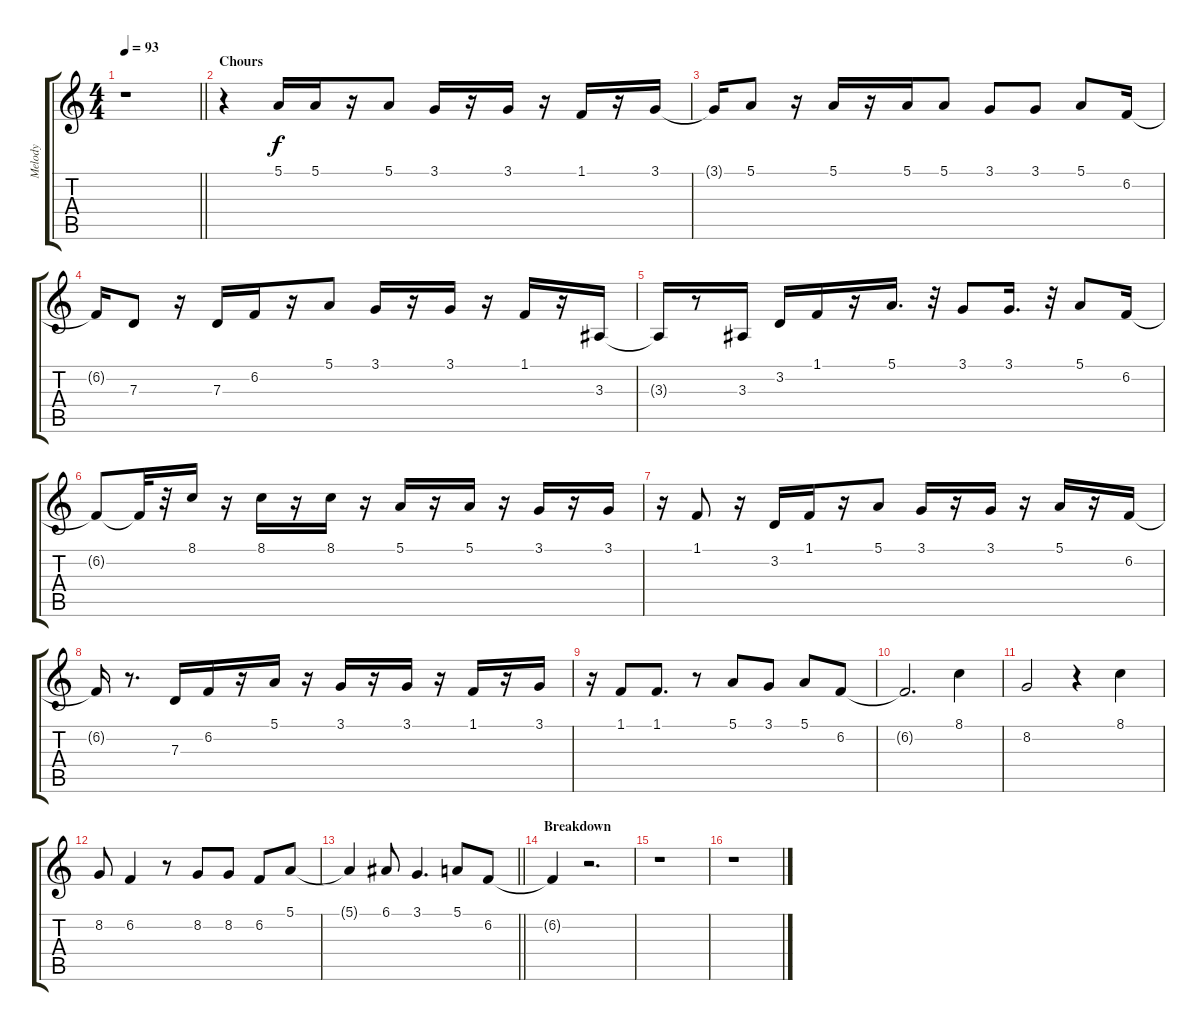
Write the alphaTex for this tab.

\track ("Melody" "Melody") {instrument clarinet}
\staff {score tabs}
\tuning (E4 B3 G3 D3 A2 E2) {hide}
\ts (4 4)
\tempo 93
\clef g2
\barLineRight lightlight
\ks c
r.1{dy f} |
\section ("" "Chours")
r.4 5.1.16 5.1.16 r.16 5.1.8 3.1.16 r.16 3.1.16 r.16 1.1.16 r.16 3.1.16 |
3.1{t}.16 5.1.8 r.16 5.1.16 r.16 5.1.16 5.1.8 3.1.8 3.1.8 5.1.8 6.2.16 |
6.2{t}.16 7.3.8 r.16 7.3.16 6.2.16 r.16 5.1.8 3.1.16 r.16 3.1.16 r.16 1.1.16 r.16 3.3.16 |
3.3{t}.16 r.8 3.3.16 3.2.16 1.1.16 r.16 5.1.16{d} r.32 3.1.8 3.1.16{d} r.32 5.1.8 6.2.16 |
6.2{t}.8 6.2{t}.32 r.32 8.1.16 r.16 8.1.16 r.16 8.1.16 r.16 5.1.16 r.16 5.1.16 r.16 3.1.16 r.16 3.1.16 |
r.16 1.1.8 r.16 3.2.16 1.1.16 r.16 5.1.8 3.1.16 r.16 3.1.16 r.16 5.1.16 r.16 6.2.16 |
6.2{t}.16 r.8{d} 7.3.16 6.2.16 r.16 5.1.16 r.16 3.1.16 r.16 3.1.16 r.16 1.1.16 r.16 3.1.16 |
r.16 1.1.8 1.1.8{d} r.8 5.1.8 3.1.8 5.1.8 6.2.8 |
6.2{t}.2{d} 8.1.4 |
8.2.2 r.4 8.1.4 |
8.2.8 6.2.4 r.8 8.2.8 8.2.8 6.2.8 5.1.8 |
\barLineRight lightlight
5.1{t}.4 6.1.8 3.1.4{d} 5.1.8 6.2.8 |
\section ("" "Breakdown")
6.2{t}.4 r.2{d} |
r.1 |
r.1
